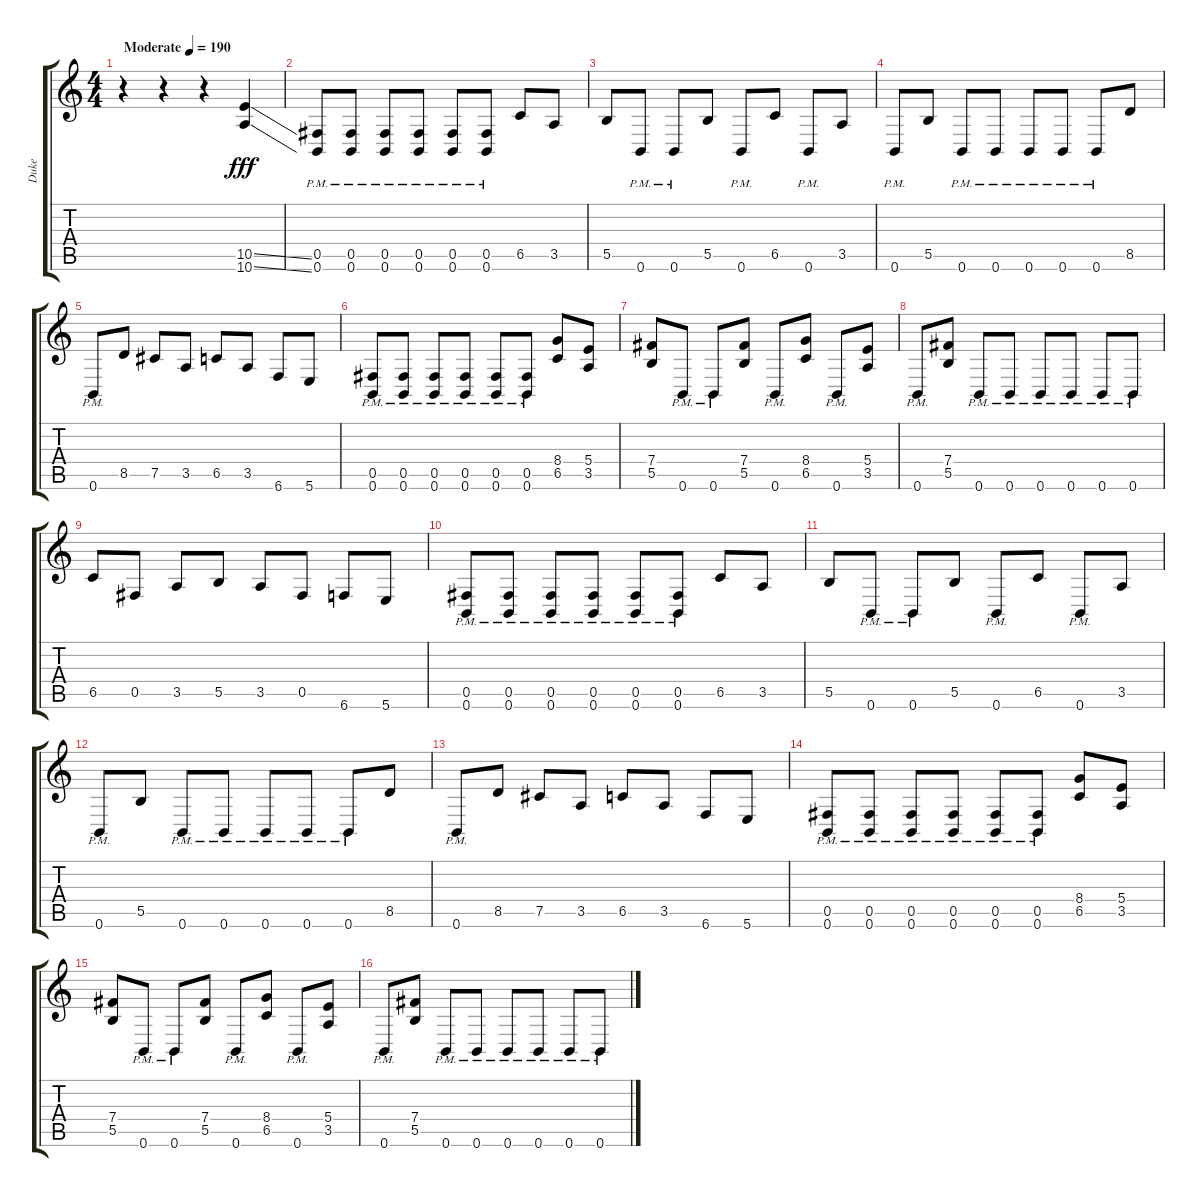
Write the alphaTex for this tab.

\track ("Duke" "Duke") {instrument overdrivenguitar}
\staff {score tabs}
\tuning (Db4 Ab3 E3 B2 Gb2 B1) {hide}
\ts (4 4)
\tempo (190 "Moderate")
\clef g2
\ks c
r.4{dy fff instrument overdrivenguitar} r.4 r.4 (10.5{ss} 10.6{ss}).4 |
(0.5{pm} 0.6{pm}).8 (0.5{pm} 0.6{pm}).8 (0.5{pm} 0.6{pm}).8 (0.5{pm} 0.6{pm}).8 (0.5{pm} 0.6{pm}).8 (0.5{pm} 0.6{pm}).8 6.5.8 3.5.8 |
5.5.8 0.6{pm}.8 0.6{pm}.8 5.5.8 0.6{pm}.8 6.5.8 0.6{pm}.8 3.5.8 |
0.6{pm}.8 5.5.8 0.6{pm}.8 0.6{pm}.8 0.6{pm}.8 0.6{pm}.8 0.6{pm}.8 8.5.8 |
0.6{pm}.8 8.5.8 7.5.8 3.5.8 6.5.8 3.5.8 6.6.8 5.6.8 |
(0.5{pm} 0.6{pm}).8 (0.5{pm} 0.6{pm}).8 (0.5{pm} 0.6{pm}).8 (0.5{pm} 0.6{pm}).8 (0.5{pm} 0.6{pm}).8 (0.5{pm} 0.6{pm}).8 (8.4 6.5).8 (5.4 3.5).8 |
(7.4 5.5).8 0.6{pm}.8 0.6{pm}.8 (7.4 5.5).8 0.6{pm}.8 (8.4 6.5).8 0.6{pm}.8 (5.4 3.5).8 |
0.6{pm}.8 (7.4 5.5).8 0.6{pm}.8 0.6{pm}.8 0.6{pm}.8 0.6{pm}.8 0.6{pm}.8 0.6{pm}.8 |
6.5.8 0.5.8 3.5.8 5.5.8 3.5.8 0.5.8 6.6.8 5.6.8 |
(0.5{pm} 0.6{pm}).8 (0.5{pm} 0.6{pm}).8 (0.5{pm} 0.6{pm}).8 (0.5{pm} 0.6{pm}).8 (0.5{pm} 0.6{pm}).8 (0.5{pm} 0.6{pm}).8 6.5.8 3.5.8 |
5.5.8 0.6{pm}.8 0.6{pm}.8 5.5.8 0.6{pm}.8 6.5.8 0.6{pm}.8 3.5.8 |
0.6{pm}.8 5.5.8 0.6{pm}.8 0.6{pm}.8 0.6{pm}.8 0.6{pm}.8 0.6{pm}.8 8.5.8 |
0.6{pm}.8 8.5.8 7.5.8 3.5.8 6.5.8 3.5.8 6.6.8 5.6.8 |
(0.5{pm} 0.6{pm}).8 (0.5{pm} 0.6{pm}).8 (0.5{pm} 0.6{pm}).8 (0.5{pm} 0.6{pm}).8 (0.5{pm} 0.6{pm}).8 (0.5{pm} 0.6{pm}).8 (8.4 6.5).8 (5.4 3.5).8 |
(7.4 5.5).8 0.6{pm}.8 0.6{pm}.8 (7.4 5.5).8 0.6{pm}.8 (8.4 6.5).8 0.6{pm}.8 (5.4 3.5).8 |
0.6{pm}.8 (7.4 5.5).8 0.6{pm}.8 0.6{pm}.8 0.6{pm}.8 0.6{pm}.8 0.6{pm}.8 0.6{pm}.8
